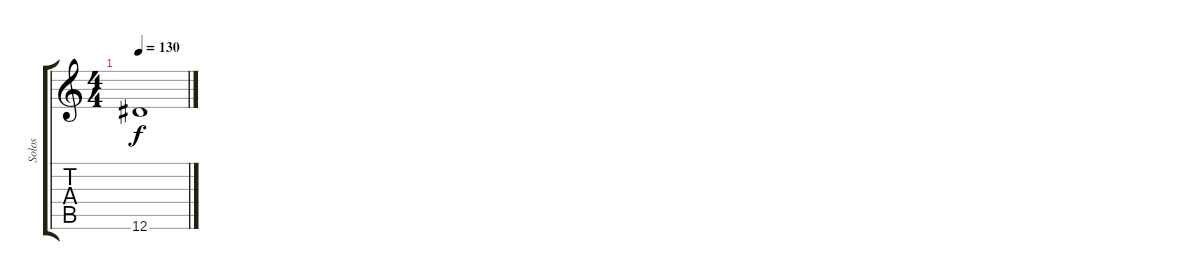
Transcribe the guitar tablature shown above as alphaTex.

\track ("Solos" "Solos") {instrument overdrivenguitar}
\staff {score tabs}
\tuning (Eb4 Bb3 Gb3 Db3 Ab2 Eb2) {hide}
\ts (4 4)
\tempo 130
\clef g2
\ks c
12.6{t}.1{dy f}
